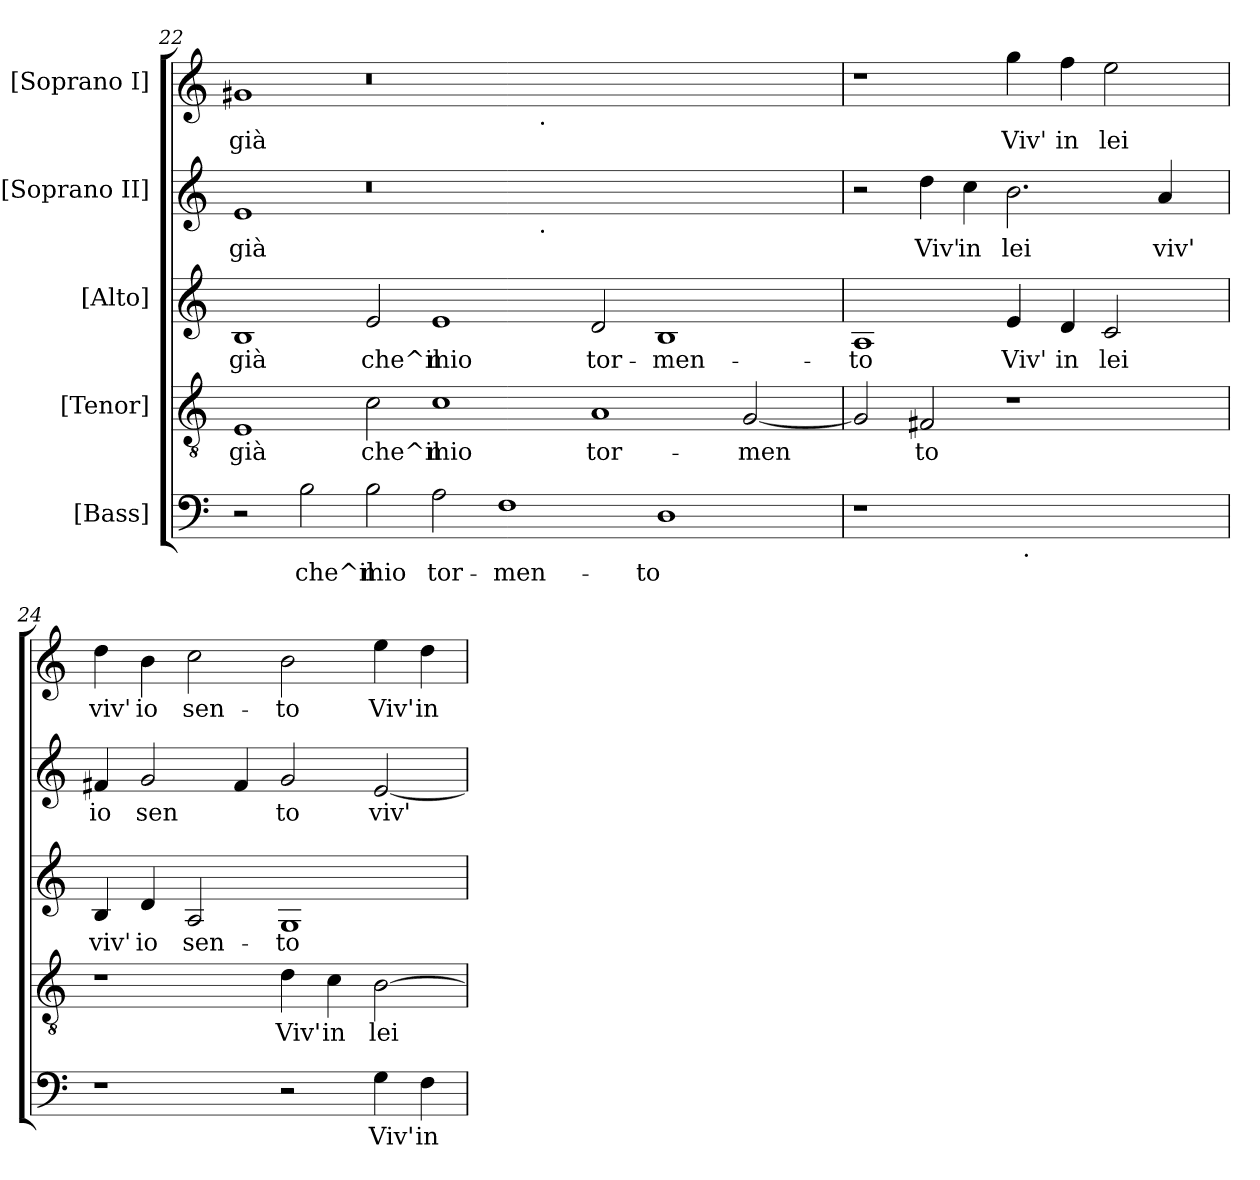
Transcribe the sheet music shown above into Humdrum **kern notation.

**kern	**text	**kern	**text	**kern	**text	**kern	**text	**kern	**text
*part5	*part5	*part4	*part4	*part3	*part3	*part2	*part2	*part1	*part1
*staff5	*staff5	*staff4	*staff4	*staff3	*staff3	*staff2	*staff2	*staff1	*staff1
*I"[Bass]	*	*I"[Tenor]	*	*I"[Alto]	*	*I"[Soprano II]	*	*I"[Soprano I]	*
*clefF4	*	*clefGv2	*	*clefG2	*	*clefG2	*	*clefG2	*
*k[]	*	*k[]	*	*k[]	*	*k[]	*	*k[]	*
*C:	*	*C:	*	*C:	*	*C:	*	*C:	*
=22	=22	=22	=22	=22	=22	=22	=22	=22	=22
!	!	!	!LO:LY:b:cj	!	!LO:LY:b:cj	!	!LO:LY:b:cj	!	!LO:LY:b:cj
*	*	*	*	*	*	*^	*	*^	*
2r	.	1E	già	1B	già	1e	1ryy	già	1g#X	1ryy	già
!	!LO:LY:b:cj	!	!	!	!	!	!	!	!	!	!
2B\	che^il	.	.	.	.	.	.	.	.	.	.
!	!LO:LY:b:cj	!	!LO:LY:b:cj	!	!LO:LY:b:cj	!	!	!	!	!	!
2B\	mio	2c\	che^il	2e/	che^il	0.r	1ryy	.	0.r	1ryy	.
!	!LO:LY:b:cj	!	!LO:LY:b:cj	!	!LO:LY:b:cj	!	!	!	!	!	!
2A\	tor-	1c	mio	1e	mio	.	.	.	.	.	.
!	!LO:LY:b:cj	!	!	!	!	!	!	!	!	!	!
1F	-men-	.	.	.	.	.	8ryy	.	.	8ryy	.
.	.	.	.	.	.	.	32ryy	.	.	32ryy	.
!	!	!	!	!	!	!	!	!	!	!LO:TX:b:t=.	!
!	!	!	!	!	!	!	!LO:TX:b:t=.	!	!	!	!
.	.	.	.	.	.	.	1ryy	.	.	1ryy	.
!	!	!	!LO:LY:b:cj	!	!LO:LY:b:cj	!	!	!	!	!	!
.	.	1A	tor-	2d/	tor-	.	.	.	.	.	.
!	!LO:LY:b:cj	!	!	!	!LO:LY:b:cj	!	!	!	!	!	!
1D	-to	.	.	1B	-men-	.	.	.	.	.	.
.	.	.	.	.	.	.	2ryy	.	.	2ryy	.
!	!	!	!LO:LY:b:cj	!	!	!	!	!	!	!	!
.	.	[<2G/	-men-	.	.	.	.	.	.	.	.
.	.	.	.	.	.	.	4ryy	.	.	4ryy	.
.	.	.	.	.	.	.	16.ryy	.	.	16.ryy	.
!!LO:PB:g=z
=23	=23	=23	=23	=23	=23	=23	=23	=23	=23	=23	=23
!	!	!	!LO:LY:b:cj	!	!LO:LY:b:cj	!	!	!	!	!	!
*	*	*	*	*	*	*v	*v	*	*	*	*
*	*	*	*	*	*	*	*	*v	*v	*
1r	.	2G/]	--	1A	-to	2r	.	1r	.
!	!	!	!LO:LY:b:cj	!	!	!	!LO:LY:b:cj	!	!
.	.	2F#X/	-to	.	.	4dd\	Viv'	.	.
!	!	!	!	!	!	!	!LO:LY:b:cj	!	!
.	.	.	.	.	.	4cc\	in	.	.
!	!	!	!	!	!LO:LY:b:cj	!	!LO:LY:b:cj	!	!LO:LY:b:cj
32.ryy	.	1r	.	4e/	Viv'	2.b\	lei	4gg\	Viv'
!LO:TX:b:t=.	!	!	!	!	!	!	!	!	!
2ryy	.	.	.	.	.	.	.	.	.
!	!	!	!	!	!LO:LY:b:cj	!	!	!	!LO:LY:b:cj
.	.	.	.	4d/	in	.	.	4ff\	in
!	!	!	!	!	!LO:LY:b:cj	!	!	!	!LO:LY:b:cj
.	.	.	.	2c/	lei	.	.	2ee\	lei
4ryy	.	.	.	.	.	.	.	.	.
!	!	!	!	!	!	!	!LO:LY:b:cj	!	!
.	.	.	.	.	.	4a/	viv'	.	.
8ryy	.	.	.	.	.	.	.	.	.
16ryy	.	.	.	.	.	.	.	.	.
64ryy	.	.	.	.	.	.	.	.	.
=24	=24	=24	=24	=24	=24	=24	=24	=24	=24
!	!	!	!	!	!LO:LY:b:cj	!	!LO:LY:b:cj	!	!LO:LY:b:cj
1r	.	1r	.	4B/	viv'	4f#X/	io	4dd\	viv'
!	!	!	!	!	!LO:LY:b:cj	!	!LO:LY:b:cj	!	!LO:LY:b:cj
.	.	.	.	4d/	io	2g/	sen-	4b\	io
!	!	!	!	!	!LO:LY:b:cj	!	!	!	!LO:LY:b:cj
.	.	.	.	2A/	sen-	.	.	2cc\	sen-
!	!	!	!	!	!	!	!LO:LY:b:cj	!	!
.	.	.	.	.	.	4f#/	--	.	.
!	!	!	!LO:LY:b:cj	!	!LO:LY:b:cj	!	!LO:LY:b:cj	!	!LO:LY:b:cj
2r	.	4d\	Viv'	1G	-to	2g/	-to	2b\	-to
!	!	!	!LO:LY:b:cj	!	!	!	!	!	!
.	.	4c\	in	.	.	.	.	.	.
!	!LO:LY:b:cj	!	!LO:LY:b:cj	!	!	!	!LO:LY:b:cj	!	!LO:LY:b:cj
4G\	Viv'	[>2B\	lei	.	.	[<2e/	viv'	4ee\	Viv'
!	!LO:LY:b:cj	!	!	!	!	!	!	!	!LO:LY:b:cj
4F\	in	.	.	.	.	.	.	4dd\	in
=	=	=	=	=	=	=	=	=	=
*-	*-	*-	*-	*-	*-	*-	*-	*-	*-
